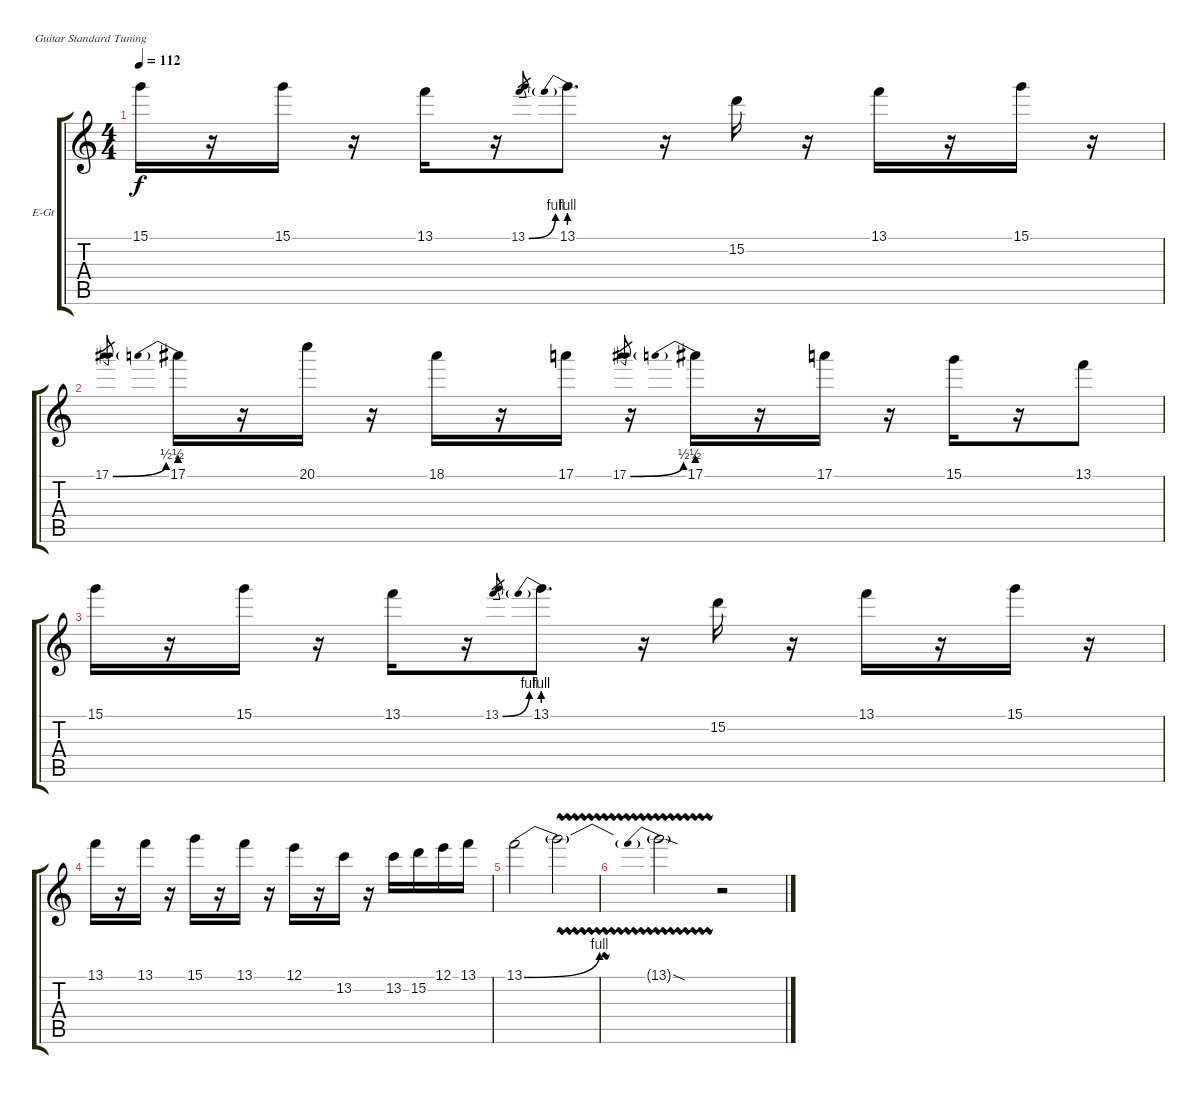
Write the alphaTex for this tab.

\defaultSystemsLayout 4
\bracketExtendMode groupsimilarinstruments
\firstSystemTrackNameOrientation horizontal
\otherSystemsTrackNameOrientation horizontal
\track ("Electric Guitar" "E-Gt") {instrument overdrivenguitar}
\staff {score tabs}
\tuning (E4 B3 G3 D3 A2 E2)
\ts (4 4)
\tempo 112
\clef g2
\ks c
15.1.16{dy f} r.16 15.1.16 r.16 13.1.16 r.16 13.1{be (bend 0 0 60 4)}.8{gr} 13.1{be (prebend 0 4 60 4)}.8{d} r.16 15.2.16 r.16 13.1.16 r.16 15.1.16 r.16 |
17.1{be (bend 0 0 60 2)}.8{gr} 17.1{be (prebend 0 2 60 2)}.16 r.16 20.1.16 r.16 18.1.16 r.16 17.1.16 r.16 17.1{be (bend 0 0 60 2)}.8{gr} 17.1{be (prebend 0 2 60 2)}.16 r.16 17.1.16 r.16 15.1.16 r.16 13.1.8 |
15.1.16 r.16 15.1.16 r.16 13.1.16 r.16 13.1{be (bend 0 0 60 4)}.8{gr} 13.1{be (prebend 0 4 60 4)}.8{d} r.16 15.2.16 r.16 13.1.16 r.16 15.1.16 r.16 |
13.1.16 r.16 13.1.16 r.16 15.1.16 r.16 13.1.16 r.16 12.1.16 r.16 13.2.16 r.16 13.2.16 15.2.16 12.1.16 13.1.16 |
13.1{be (bend 0 0 15 4)}.2 13.1{vw t}.2 |
13.1{be (prebend 0 4 60 4) vw sod t}.2 r.2
